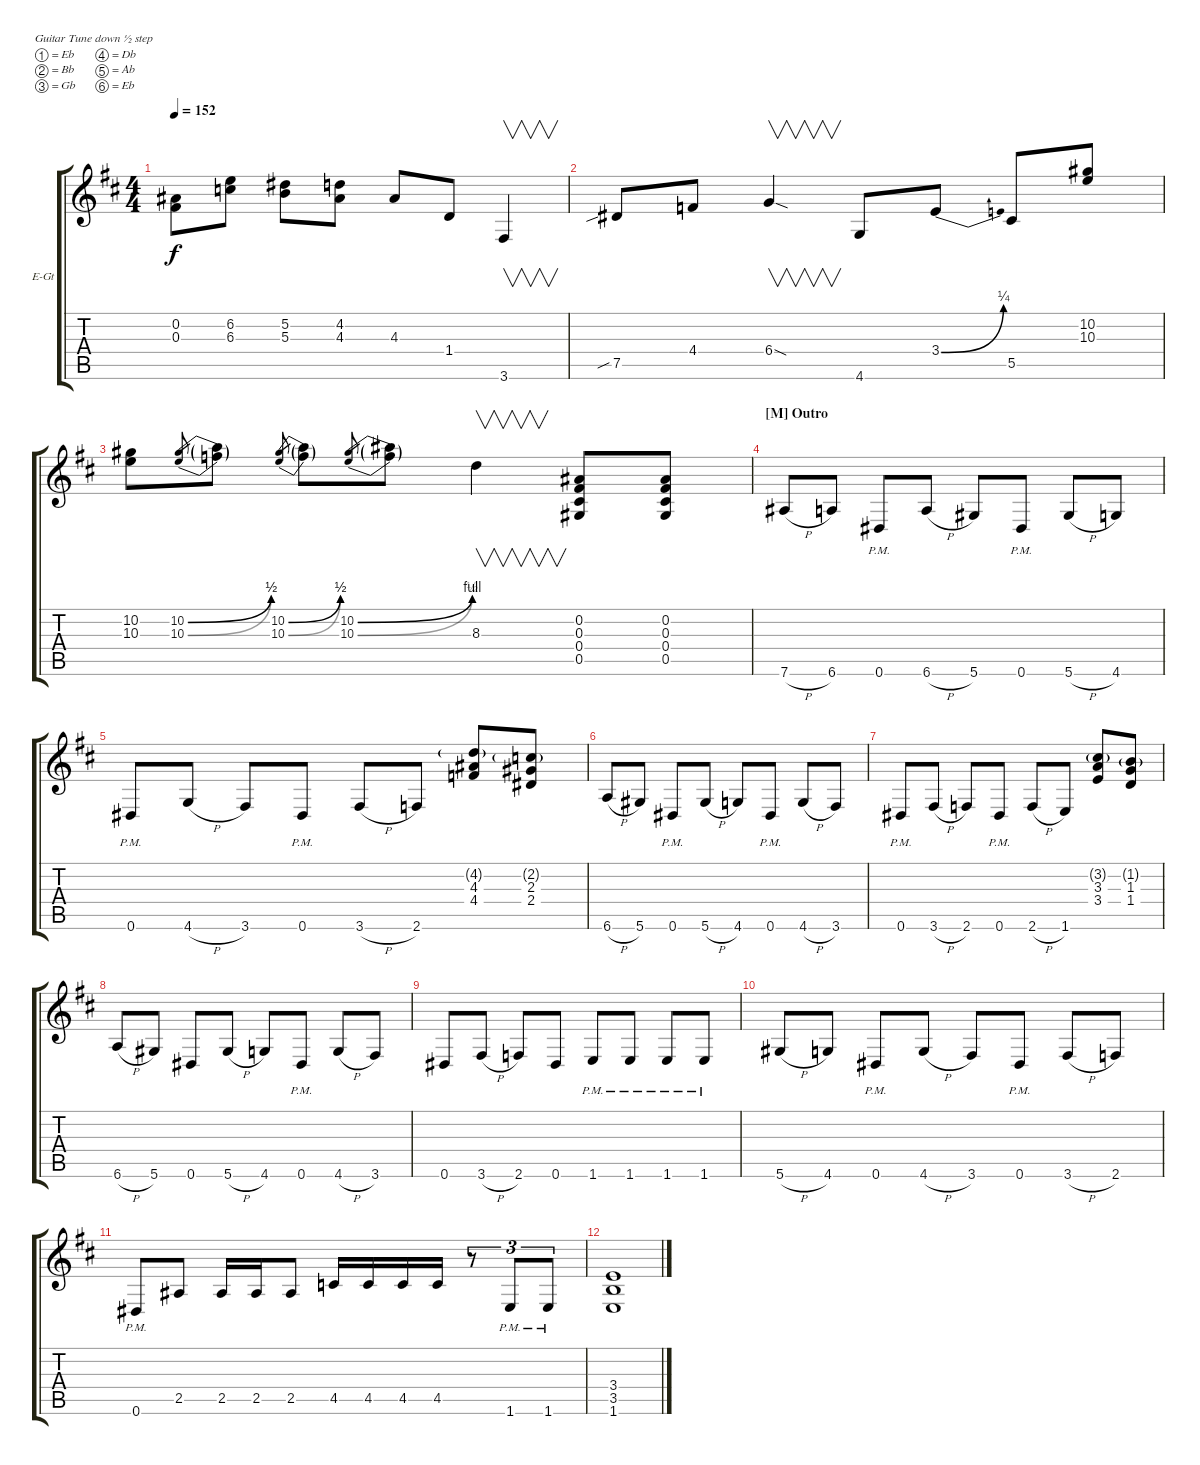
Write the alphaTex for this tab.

\defaultSystemsLayout 4
\bracketExtendMode groupsimilarinstruments
\firstSystemTrackNameOrientation horizontal
\otherSystemsTrackNameOrientation horizontal
\track ("Electric Guitar" "E-Gt") {instrument distortionguitar}
\staff {score tabs}
\tuning (Eb4 Bb3 Gb3 Db3 Ab2 Eb2)
\ts (4 4)
\tempo 152
\clef g2
\scale
1.06305
\ks d
(0.2 0.3).8{dy f} (6.2 6.3).8 (5.3 5.2).8 (4.2 4.3).8 4.3.8 1.4.8 3.6.4{v} |
\scale
0.936948 7.5{sib}.8 4.4.8 6.4{sod}.4{v} 4.6.8 3.4{be (bend 0 0 14.399999999999999 1)}.8 5.5.8 (10.2 10.3).8 |
\scale
1.06305 (10.2 10.3).8 (10.2{be (bend 0 0 14.399999999999999 2)} 10.3{be (bend 0 0 15.6 2)}).8{gr} (10.2{t} 10.3{t}).8 (10.2{be (bend 0 0 15.6 2)} 10.3{be (bend 0 0 14.399999999999999 2)}).8{gr} (10.2{t} 10.3{t}).8 (10.2{be (bend 0 0 15 4)} 10.3{be (bend 0 0 15 2)}).8{gr} (10.2{t} 10.3{t}).8 8.3.4{v} (0.5 0.4 0.3 0.2).8 (0.2 0.3 0.4 0.5).8 |
\section ("M" "Outro")
\scale
0.936948 7.6{h}.8 6.6.8 0.6{pm}.8 6.6{h}.8 5.6.8 0.6{pm}.8 5.6{h}.8 4.6.8 |
\scale
1.06305 0.6{pm}.8 4.6{h}.8 3.6.8 0.6{pm}.8 3.6{h}.8 2.6.8 (4.4 4.3 4.2{g}).8 (2.2{g} 2.3 2.4).8 |
\scale
0.936948 6.6{h}.8 5.6.8 0.6{pm}.8 5.6{h}.8 4.6.8 0.6{pm}.8 4.6{h}.8 3.6.8 |
\scale
1.06305 0.6{pm}.8 3.6{h}.8 2.6.8 0.6{pm}.8 2.6{h}.8 1.6.8 (3.4 3.3 3.2{g}).8 (1.2{g} 1.3 1.4).8 |
\scale
0.936948 6.6{h}.8 5.6.8 0.6.8 5.6{h}.8 4.6.8 0.6{pm}.8 4.6{h}.8 3.6.8 |
\scale
1.06305 0.6.8 3.6{h}.8 2.6.8 0.6.8 1.6{pm}.8 1.6{pm}.8 1.6{pm}.8 1.6{pm}.8 |
\scale
0.936948 5.6{h}.8 4.6.8 0.6{pm}.8 4.6{h}.8 3.6.8 0.6{pm}.8 3.6{h}.8 2.6.8 |
\scale
1.06305 0.6{pm}.8 2.5.8 2.5.16 2.5.16 2.5.8 4.5.16 4.5.16 4.5.16 4.5.16 r.8{tu (3 2)} 1.6{pm}.8{tu (3 2)} 1.6{pm}.8{tu (3 2)} |
\scale
0.936948 (1.6 3.5 3.4).1
